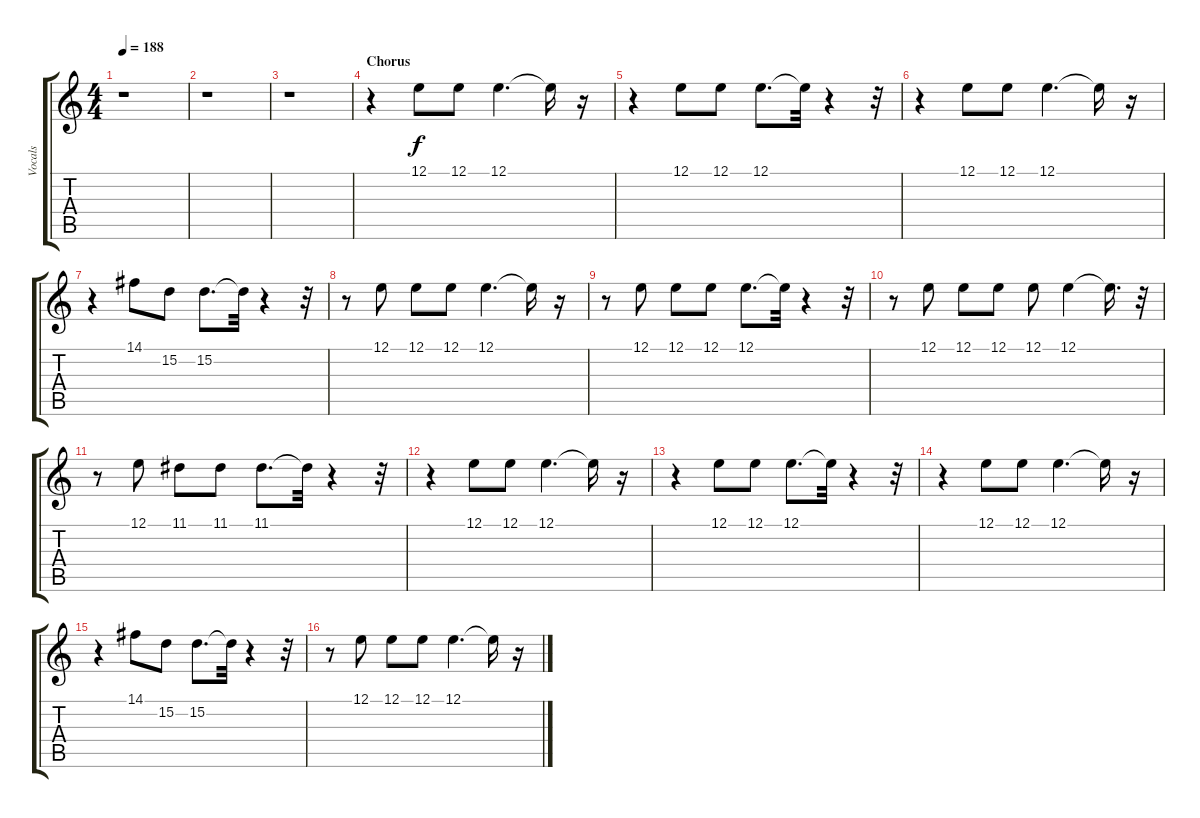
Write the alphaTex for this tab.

\track ("Vocals" "Vocals") {instrument lead6voice}
\staff {score tabs}
\tuning (E4 B3 G3 D3 A2 E2) {hide}
\ts (4 4)
\tempo 188
\clef g2
\ks c
r.1{dy f} |
r.1 |
r.1 |
\section ("" "Chorus")
r.4 12.1.8 12.1.8 12.1.4{d} 12.1{t}.16 r.16 |
r.4 12.1.8 12.1.8 12.1.8{d} 12.1{t}.32 r.4 r.32 |
r.4 12.1.8 12.1.8 12.1.4{d} 12.1{t}.16 r.16 |
r.4 14.1.8 15.2.8 15.2.8{d} 15.2{t}.32 r.4 r.32 |
r.8 12.1.8 12.1.8 12.1.8 12.1.4{d} 12.1{t}.16 r.16 |
r.8 12.1.8 12.1.8 12.1.8 12.1.8{d} 12.1{t}.32 r.4 r.32 |
r.8 12.1.8 12.1.8 12.1.8 12.1.8 12.1.4 12.1{t}.16{d} r.32 |
r.8 12.1.8 11.1.8 11.1.8 11.1.8{d} 11.1{t}.32 r.4 r.32 |
r.4 12.1.8 12.1.8 12.1.4{d} 12.1{t}.16 r.16 |
r.4 12.1.8 12.1.8 12.1.8{d} 12.1{t}.32 r.4 r.32 |
r.4 12.1.8 12.1.8 12.1.4{d} 12.1{t}.16 r.16 |
r.4 14.1.8 15.2.8 15.2.8{d} 15.2{t}.32 r.4 r.32 |
r.8 12.1.8 12.1.8 12.1.8 12.1.4{d} 12.1{t}.16 r.16
